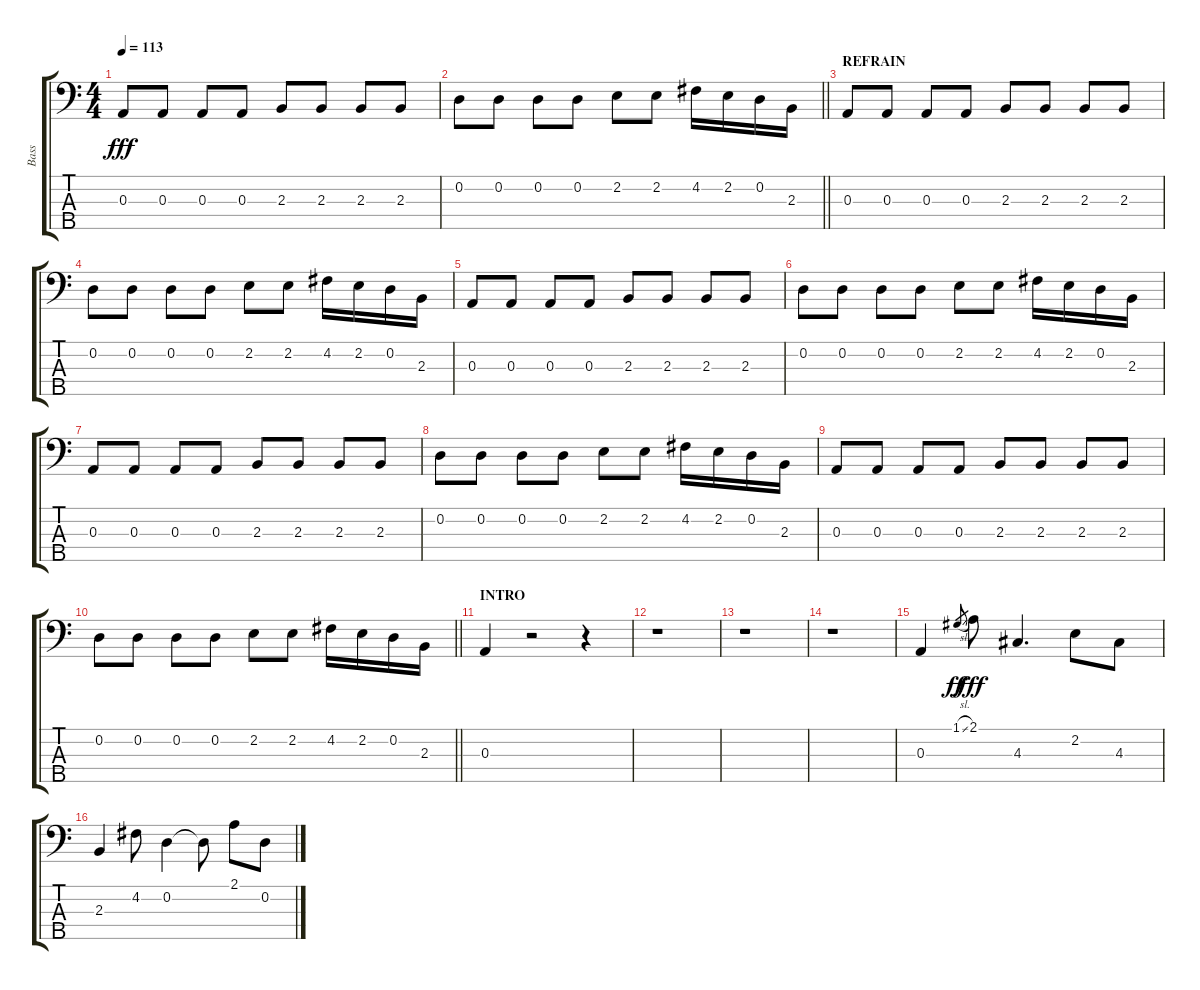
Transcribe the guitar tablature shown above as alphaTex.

\track ("Bass" "Bass") {instrument electricbassfinger}
\staff {score tabs}
\tuning (G2 D2 A1 E1 B0) {hide}
\ts (4 4)
\tempo 113
\clef f4
\ks c
0.3.8{dy fff} 0.3.8 0.3.8 0.3.8 2.3.8 2.3.8 2.3.8 2.3.8 |
\barLineRight lightlight
0.2.8 0.2.8 0.2.8 0.2.8 2.2.8 2.2.8 4.2.16 2.2.16 0.2.16 2.3.16 |
\section ("" "REFRAIN")
0.3.8 0.3.8 0.3.8 0.3.8 2.3.8 2.3.8 2.3.8 2.3.8 |
0.2.8 0.2.8 0.2.8 0.2.8 2.2.8 2.2.8 4.2.16 2.2.16 0.2.16 2.3.16 |
0.3.8 0.3.8 0.3.8 0.3.8 2.3.8 2.3.8 2.3.8 2.3.8 |
0.2.8 0.2.8 0.2.8 0.2.8 2.2.8 2.2.8 4.2.16 2.2.16 0.2.16 2.3.16 |
0.3.8 0.3.8 0.3.8 0.3.8 2.3.8 2.3.8 2.3.8 2.3.8 |
0.2.8 0.2.8 0.2.8 0.2.8 2.2.8 2.2.8 4.2.16 2.2.16 0.2.16 2.3.16 |
0.3.8 0.3.8 0.3.8 0.3.8 2.3.8 2.3.8 2.3.8 2.3.8 |
\barLineRight lightlight
0.2.8 0.2.8 0.2.8 0.2.8 2.2.8 2.2.8 4.2.16 2.2.16 0.2.16 2.3.16 |
\section ("" "INTRO")
0.3.4 r.2 r.4 |
r.1 |
r.1 |
r.1 |
0.3.4 1.1{sl}.8{gr dy ff} 2.1.8{dy fff} 4.3.4{d} 2.2.8 4.3.8 |
2.3.4 4.2.8 0.2.4 0.2{t}.8 2.1.8 0.2.8
